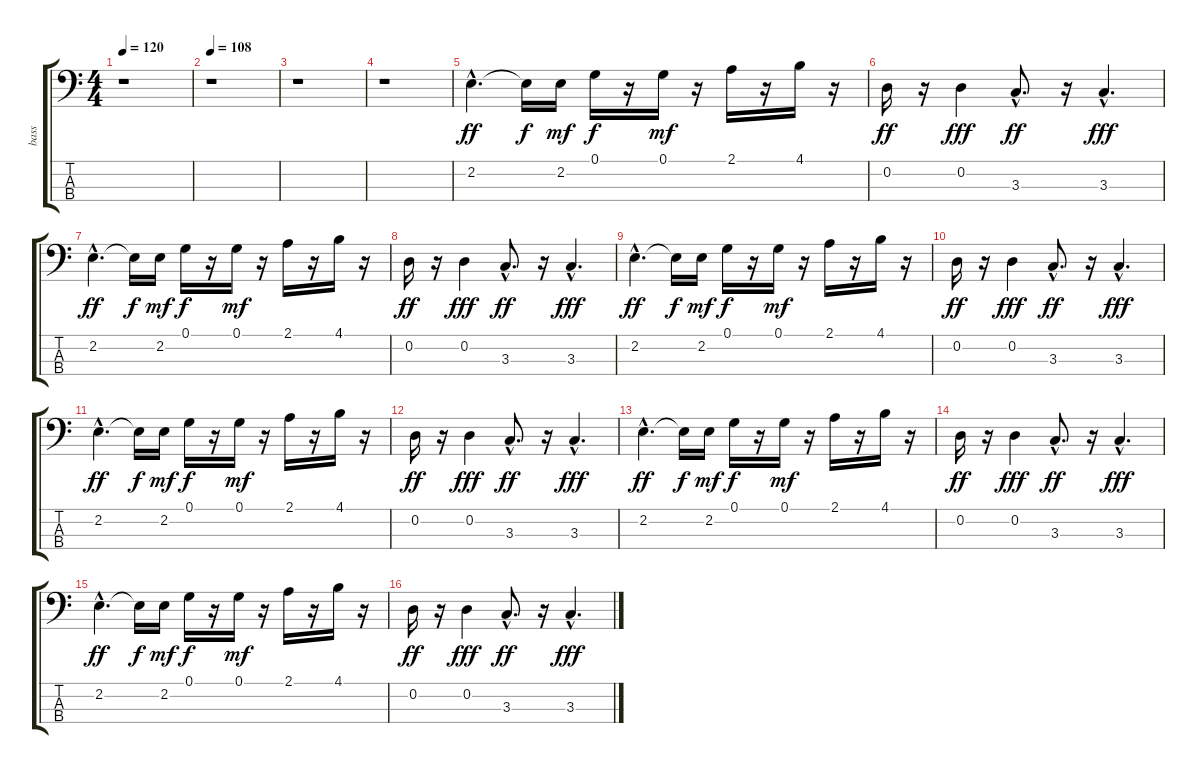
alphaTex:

\track ("bass" "bass") {instrument fretlessbass}
\staff {score tabs}
\tuning (G2 D2 A1 E1) {hide}
\ts (4 4)
\tempo 120
\clef f4
\ks c
r.1{dy ff instrument fretlessbass} |
\tempo 108
r.1 |
r.1 |
r.1 |
2.2{hac}.4{d} 2.2{t}.16{dy f} 2.2.16{dy mf} 0.1.16{dy f} r.16 0.1.16{dy mf} r.16 2.1.16 r.16 4.1.16 r.16 |
0.2.16{dy ff} r.16 0.2.4{dy fff} 3.3{hac}.8{d dy ff} r.16 3.3{hac}.4{d dy fff} |
2.2{hac}.4{d dy ff volume 14 instrument fretlessbass} 2.2{t}.16{dy f} 2.2.16{dy mf} 0.1.16{dy f} r.16 0.1.16{dy mf} r.16 2.1.16 r.16 4.1.16 r.16 |
0.2.16{dy ff} r.16 0.2.4{dy fff} 3.3{hac}.8{d dy ff} r.16 3.3{hac}.4{d dy fff} |
2.2{hac}.4{d dy ff volume 14 instrument fretlessbass} 2.2{t}.16{dy f} 2.2.16{dy mf} 0.1.16{dy f} r.16 0.1.16{dy mf} r.16 2.1.16 r.16 4.1.16 r.16 |
0.2.16{dy ff} r.16 0.2.4{dy fff} 3.3{hac}.8{d dy ff} r.16 3.3{hac}.4{d dy fff} |
2.2{hac}.4{d dy ff volume 14 instrument fretlessbass} 2.2{t}.16{dy f} 2.2.16{dy mf} 0.1.16{dy f} r.16 0.1.16{dy mf} r.16 2.1.16 r.16 4.1.16 r.16 |
0.2.16{dy ff} r.16 0.2.4{dy fff} 3.3{hac}.8{d dy ff} r.16 3.3{hac}.4{d dy fff} |
2.2{hac}.4{d dy ff volume 14 instrument fretlessbass} 2.2{t}.16{dy f} 2.2.16{dy mf} 0.1.16{dy f} r.16 0.1.16{dy mf} r.16 2.1.16 r.16 4.1.16 r.16 |
0.2.16{dy ff} r.16 0.2.4{dy fff} 3.3{hac}.8{d dy ff} r.16 3.3{hac}.4{d dy fff} |
2.2{hac}.4{d dy ff volume 14 instrument fretlessbass} 2.2{t}.16{dy f} 2.2.16{dy mf} 0.1.16{dy f} r.16 0.1.16{dy mf} r.16 2.1.16 r.16 4.1.16 r.16 |
0.2.16{dy ff} r.16 0.2.4{dy fff} 3.3{hac}.8{d dy ff} r.16 3.3{hac}.4{d dy fff}
